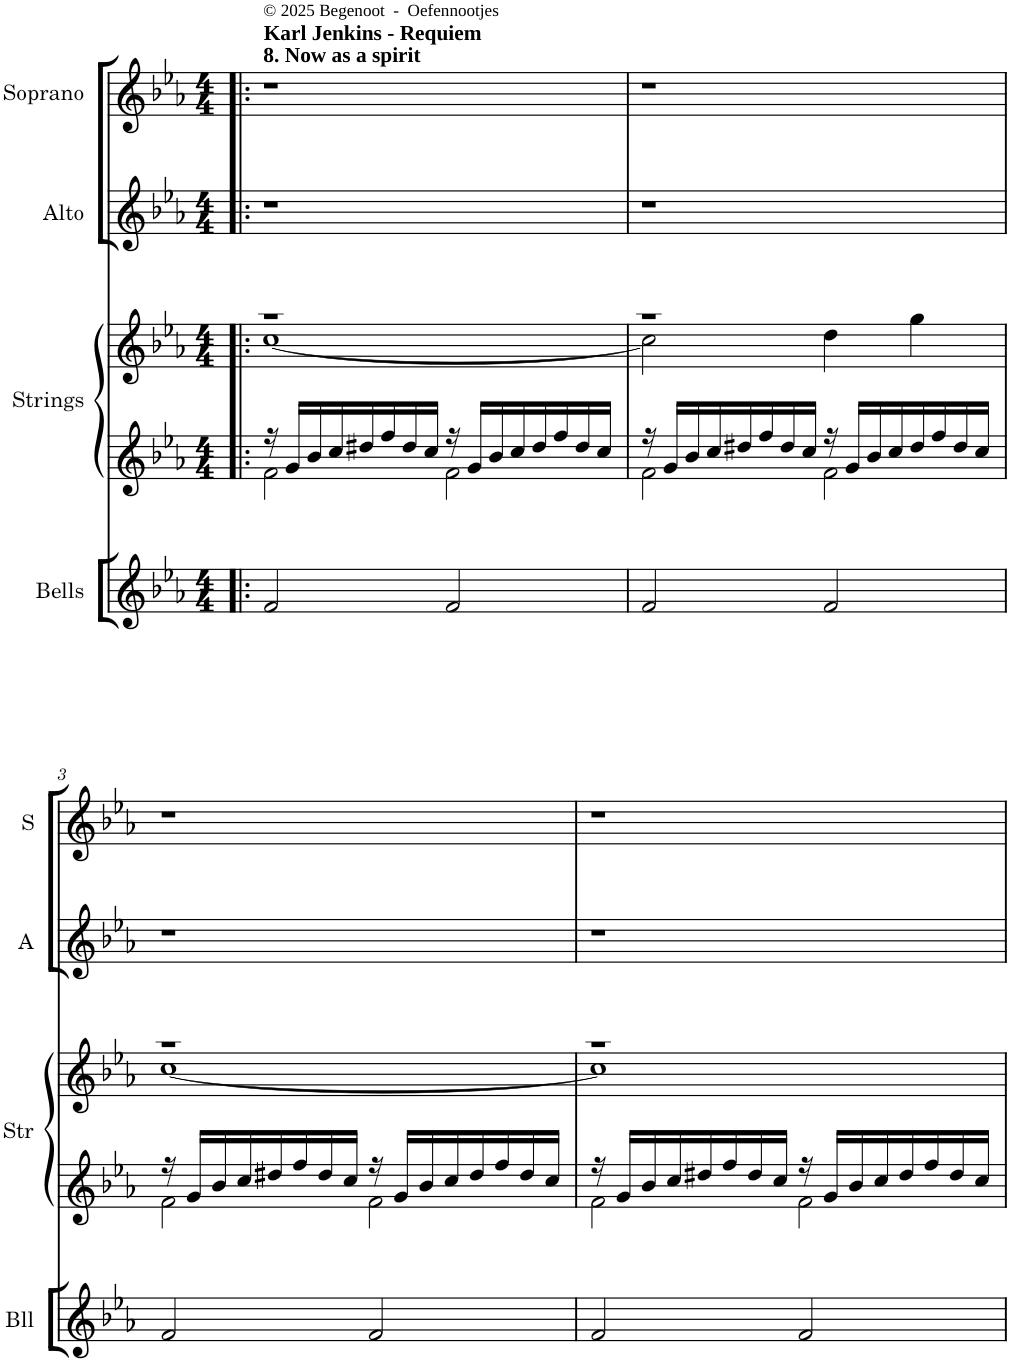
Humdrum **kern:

**kern	**kern	**kern	**kern	**kern
*part4	*part3	*part3	*part2	*part1
*staff5	*staff4	*staff3	*staff2	*staff1
*I"Bells	*I"Strings	*	*I"Alto	*I"Soprano
*I'Bll	*I'Str	*	*I'A	*I'S
*clefG2	*clefG2	*clefG2	*clefG2	*clefG2
*k[b-e-a-]	*k[b-e-a-]	*k[b-e-a-]	*k[b-e-a-]	*k[b-e-a-]
*E-:	*E-:	*E-:	*E-:	*E-:
*M4/4	*M4/4	*M4/4	*M4/4	*M4/4
=1!|:	=1!|:	=1!|:	=1!|:	=1!|:
*	*^	*^	*	*
!	!	!	!	!	!	!LO:TX:a:B:t=Karl Jenkins - Requiem
!	!	!	!	!	!	!LO:TX:a:t=8. Now as a spirit
!	!	!	!	!	!	!LO:TX:a:t=© 2025 Begenoot  -  Oefennootjes
2f/	16r	2f\	1r	[1cc	1r	1r
.	16g/LL	.	.	.	.	.
.	16b-/	.	.	.	.	.
.	16cc/	.	.	.	.	.
.	16dd#X/	.	.	.	.	.
.	16ff/	.	.	.	.	.
.	16dd#/	.	.	.	.	.
.	16cc/JJ	.	.	.	.	.
2f/	16r	2f\	.	.	.	.
.	16g/LL	.	.	.	.	.
.	16b-/	.	.	.	.	.
.	16cc/	.	.	.	.	.
.	16dd#/	.	.	.	.	.
.	16ff/	.	.	.	.	.
.	16dd#/	.	.	.	.	.
.	16cc/JJ	.	.	.	.	.
=2	=2	=2	=2	=2	=2	=2
2f/	16r	2f\	1r	2cc\]	1r	1r
.	16g/LL	.	.	.	.	.
.	16b-/	.	.	.	.	.
.	16cc/	.	.	.	.	.
.	16dd#X/	.	.	.	.	.
.	16ff/	.	.	.	.	.
.	16dd#/	.	.	.	.	.
.	16cc/JJ	.	.	.	.	.
2f/	16r	2f\	.	4dd\	.	.
.	16g/LL	.	.	.	.	.
.	16b-/	.	.	.	.	.
.	16cc/	.	.	.	.	.
.	16dd#/	.	.	4gg\	.	.
.	16ff/	.	.	.	.	.
.	16dd#/	.	.	.	.	.
.	16cc/JJ	.	.	.	.	.
!!LO:LB:g=z
=3	=3	=3	=3	=3	=3	=3
2f/	16r	2f\	1r	[1cc	1r	1r
.	16g/LL	.	.	.	.	.
.	16b-/	.	.	.	.	.
.	16cc/	.	.	.	.	.
.	16dd#X/	.	.	.	.	.
.	16ff/	.	.	.	.	.
.	16dd#/	.	.	.	.	.
.	16cc/JJ	.	.	.	.	.
2f/	16r	2f\	.	.	.	.
.	16g/LL	.	.	.	.	.
.	16b-/	.	.	.	.	.
.	16cc/	.	.	.	.	.
.	16dd#/	.	.	.	.	.
.	16ff/	.	.	.	.	.
.	16dd#/	.	.	.	.	.
.	16cc/JJ	.	.	.	.	.
=4	=4	=4	=4	=4	=4	=4
2f/	16r	2f\	1r	1cc]	1r	1r
.	16g/LL	.	.	.	.	.
.	16b-/	.	.	.	.	.
.	16cc/	.	.	.	.	.
.	16dd#X/	.	.	.	.	.
.	16ff/	.	.	.	.	.
.	16dd#/	.	.	.	.	.
.	16cc/JJ	.	.	.	.	.
2f/	16r	2f\	.	.	.	.
.	16g/LL	.	.	.	.	.
.	16b-/	.	.	.	.	.
.	16cc/	.	.	.	.	.
.	16dd#/	.	.	.	.	.
.	16ff/	.	.	.	.	.
.	16dd#/	.	.	.	.	.
.	16cc/JJ	.	.	.	.	.
*	*v	*v	*	*	*	*
*	*	*v	*v	*	*
=	=	=	=	=
*-	*-	*-	*-	*-
